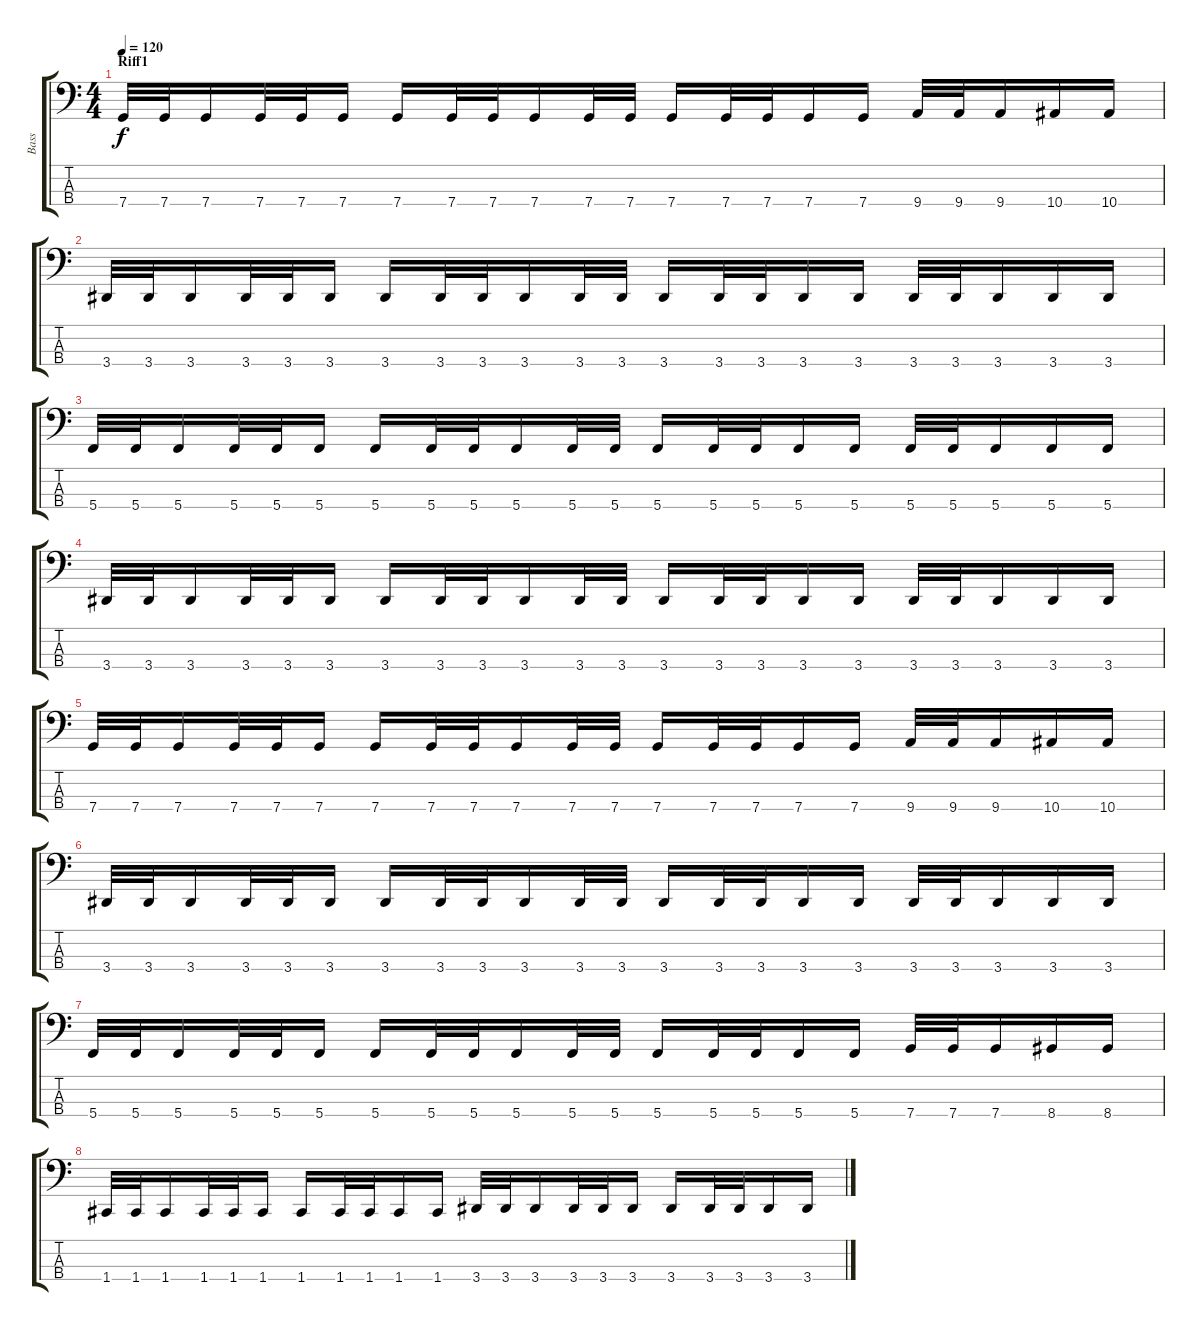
\track ("Bass" "Bass") {instrument electricbassfinger}
\staff {score tabs}
\tuning (F2 C2 G1 C1) {hide}
\ts (4 4)
\section ("" "Riff1")
\tempo 120
\clef f4
\ks c
7.4.32{dy f volume 12} 7.4.32 7.4.16 7.4.32 7.4.32 7.4.16 7.4.16 7.4.32 7.4.32 7.4.16 7.4.32 7.4.32 7.4.16 7.4.32 7.4.32 7.4.16 7.4.16 9.4.32 9.4.32 9.4.16 10.4.16 10.4.16 |
3.4.32 3.4.32 3.4.16 3.4.32 3.4.32 3.4.16 3.4.16 3.4.32 3.4.32 3.4.16 3.4.32 3.4.32 3.4.16 3.4.32 3.4.32 3.4.16 3.4.16 3.4.32 3.4.32 3.4.16 3.4.16 3.4.16 |
5.4.32 5.4.32 5.4.16 5.4.32 5.4.32 5.4.16 5.4.16 5.4.32 5.4.32 5.4.16 5.4.32 5.4.32 5.4.16 5.4.32 5.4.32 5.4.16 5.4.16 5.4.32 5.4.32 5.4.16 5.4.16 5.4.16 |
3.4.32 3.4.32 3.4.16 3.4.32 3.4.32 3.4.16 3.4.16 3.4.32 3.4.32 3.4.16 3.4.32 3.4.32 3.4.16 3.4.32 3.4.32 3.4.16 3.4.16 3.4.32 3.4.32 3.4.16 3.4.16 3.4.16 |
7.4.32 7.4.32 7.4.16 7.4.32 7.4.32 7.4.16 7.4.16 7.4.32 7.4.32 7.4.16 7.4.32 7.4.32 7.4.16 7.4.32 7.4.32 7.4.16 7.4.16 9.4.32 9.4.32 9.4.16 10.4.16 10.4.16 |
3.4.32 3.4.32 3.4.16 3.4.32 3.4.32 3.4.16 3.4.16 3.4.32 3.4.32 3.4.16 3.4.32 3.4.32 3.4.16 3.4.32 3.4.32 3.4.16 3.4.16 3.4.32 3.4.32 3.4.16 3.4.16 3.4.16 |
5.4.32 5.4.32 5.4.16 5.4.32 5.4.32 5.4.16 5.4.16 5.4.32 5.4.32 5.4.16 5.4.32 5.4.32 5.4.16 5.4.32 5.4.32 5.4.16 5.4.16 7.4.32 7.4.32 7.4.16 8.4.16 8.4.16 |
1.4.32 1.4.32 1.4.16 1.4.32 1.4.32 1.4.16 1.4.16 1.4.32 1.4.32 1.4.16 1.4.16 3.4.32 3.4.32 3.4.16 3.4.32 3.4.32 3.4.16 3.4.16 3.4.32 3.4.32 3.4.16 3.4.16
